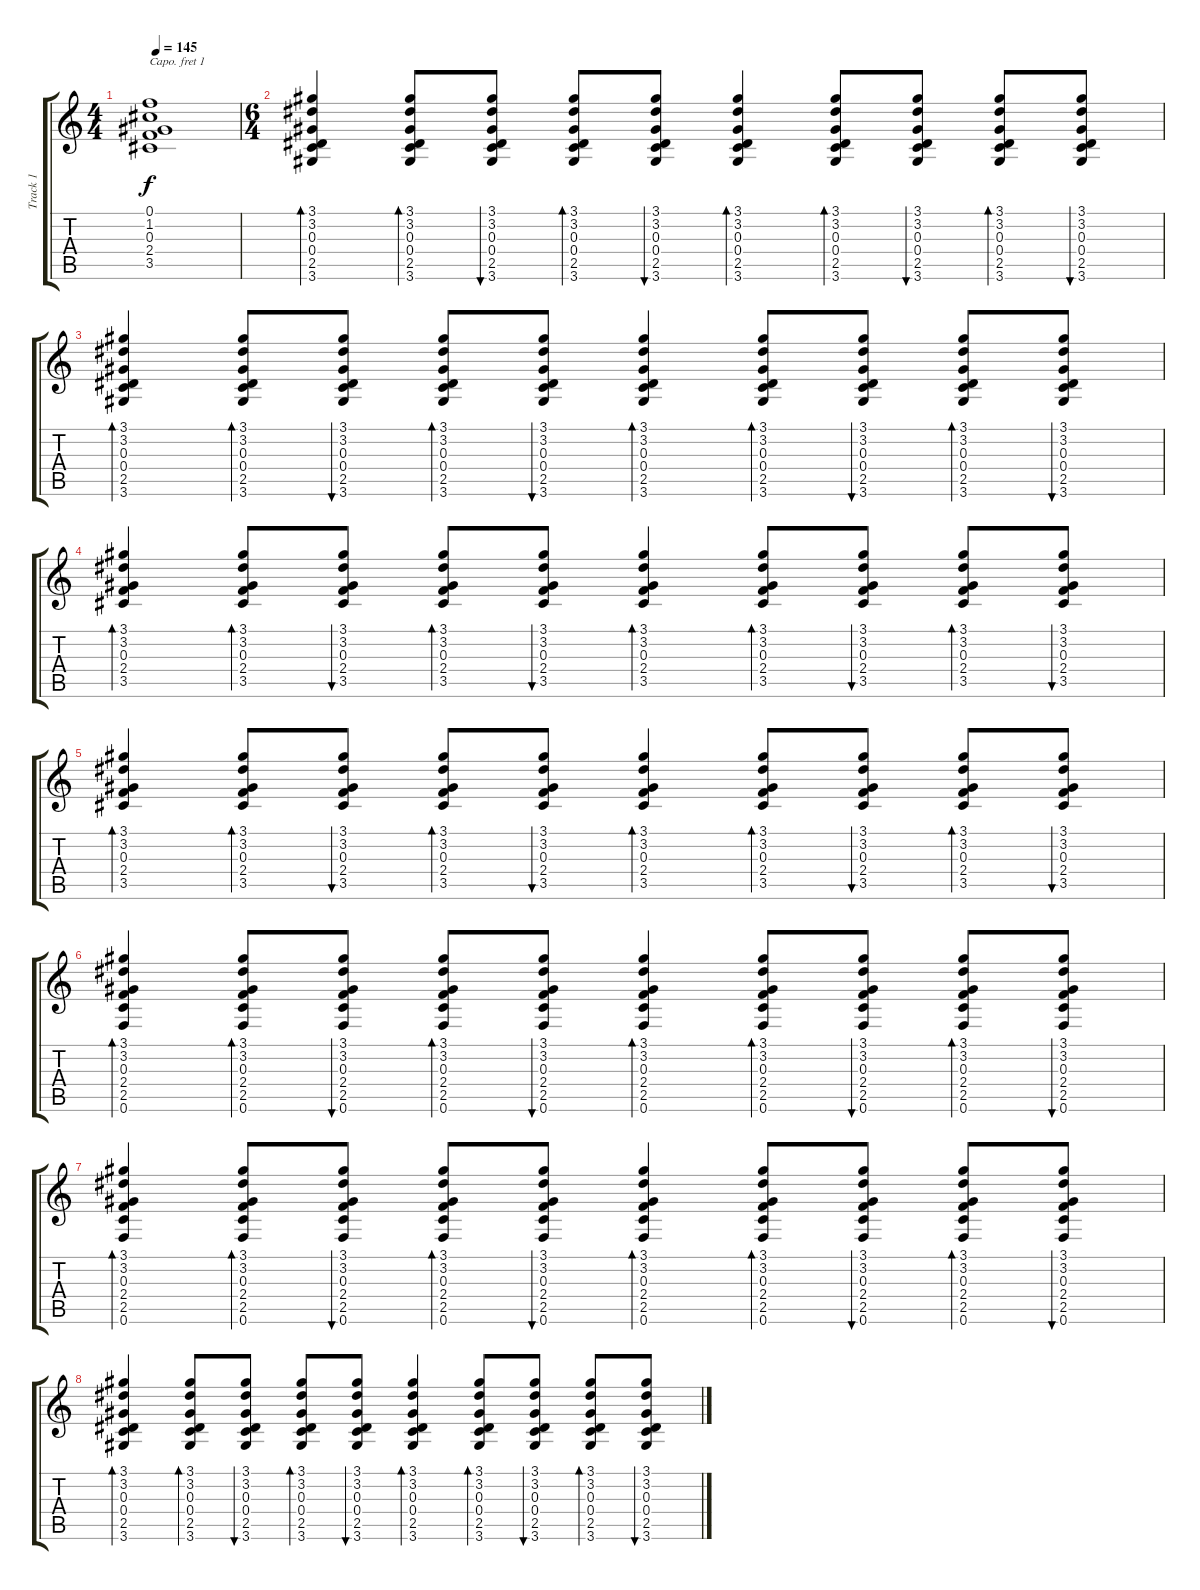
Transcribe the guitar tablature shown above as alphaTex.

\track ("Track 1" "Track 1") {instrument acousticguitarsteel}
\staff {score tabs}
\capo 1
\tuning (E4 B3 G3 D3 A2 E2) {hide}
\ts (4 4)
\tempo 145
\clef g2
\ks c
(0.1 1.2 0.3 2.4 3.5).1{dy f} |
\ts (6 4)
(3.1 3.2 0.3 0.4 2.5 3.6).4{bd 60} (3.1 3.2 0.3 0.4 2.5 3.6).8{bd 60} (3.1 3.2 0.3 0.4 2.5 3.6).8{bu 60} (3.1 3.2 0.3 0.4 2.5 3.6).8{bd 60} (3.1 3.2 0.3 0.4 2.5 3.6).8{bu 60} (3.1 3.2 0.3 0.4 2.5 3.6).4{bd 60} (3.1 3.2 0.3 0.4 2.5 3.6).8{bd 60} (3.1 3.2 0.3 0.4 2.5 3.6).8{bu 60} (3.1 3.2 0.3 0.4 2.5 3.6).8{bd 60} (3.1 3.2 0.3 0.4 2.5 3.6).8{bu 60} |
(3.1 3.2 0.3 0.4 2.5 3.6).4{bd 60} (3.1 3.2 0.3 0.4 2.5 3.6).8{bd 60} (3.1 3.2 0.3 0.4 2.5 3.6).8{bu 60} (3.1 3.2 0.3 0.4 2.5 3.6).8{bd 60} (3.1 3.2 0.3 0.4 2.5 3.6).8{bu 60} (3.1 3.2 0.3 0.4 2.5 3.6).4{bd 60} (3.1 3.2 0.3 0.4 2.5 3.6).8{bd 60} (3.1 3.2 0.3 0.4 2.5 3.6).8{bu 60} (3.1 3.2 0.3 0.4 2.5 3.6).8{bd 60} (3.1 3.2 0.3 0.4 2.5 3.6).8{bu 60} |
(3.1 3.2 0.3 2.4 3.5).4{bd 60} (3.1 3.2 0.3 2.4 3.5).8{bd 60} (3.1 3.2 0.3 2.4 3.5).8{bu 60} (3.1 3.2 0.3 2.4 3.5).8{bd 60} (3.1 3.2 0.3 2.4 3.5).8{bu 60} (3.1 3.2 0.3 2.4 3.5).4{bd 60} (3.1 3.2 0.3 2.4 3.5).8{bd 60} (3.1 3.2 0.3 2.4 3.5).8{bu 60} (3.1 3.2 0.3 2.4 3.5).8{bd 60} (3.1 3.2 0.3 2.4 3.5).8{bu 60} |
(3.1 3.2 0.3 2.4 3.5).4{bd 60} (3.1 3.2 0.3 2.4 3.5).8{bd 60} (3.1 3.2 0.3 2.4 3.5).8{bu 60} (3.1 3.2 0.3 2.4 3.5).8{bd 60} (3.1 3.2 0.3 2.4 3.5).8{bu 60} (3.1 3.2 0.3 2.4 3.5).4{bd 60} (3.1 3.2 0.3 2.4 3.5).8{bd 60} (3.1 3.2 0.3 2.4 3.5).8{bu 60} (3.1 3.2 0.3 2.4 3.5).8{bd 60} (3.1 3.2 0.3 2.4 3.5).8{bu 60} |
(3.1 3.2 0.3 2.4 2.5 0.6).4{bd 60} (3.1 3.2 0.3 2.4 2.5 0.6).8{bd 60} (3.1 3.2 0.3 2.4 2.5 0.6).8{bu 60} (3.1 3.2 0.3 2.4 2.5 0.6).8{bd 60} (3.1 3.2 0.3 2.4 2.5 0.6).8{bu 60} (3.1 3.2 0.3 2.4 2.5 0.6).4{bd 60} (3.1 3.2 0.3 2.4 2.5 0.6).8{bd 60} (3.1 3.2 0.3 2.4 2.5 0.6).8{bu 60} (3.1 3.2 0.3 2.4 2.5 0.6).8{bd 60} (3.1 3.2 0.3 2.4 2.5 0.6).8{bu 60} |
(3.1 3.2 0.3 2.4 2.5 0.6).4{bd 60} (3.1 3.2 0.3 2.4 2.5 0.6).8{bd 60} (3.1 3.2 0.3 2.4 2.5 0.6).8{bu 60} (3.1 3.2 0.3 2.4 2.5 0.6).8{bd 60} (3.1 3.2 0.3 2.4 2.5 0.6).8{bu 60} (3.1 3.2 0.3 2.4 2.5 0.6).4{bd 60} (3.1 3.2 0.3 2.4 2.5 0.6).8{bd 60 beam Up} (3.1 3.2 0.3 2.4 2.5 0.6).8{bu 60 beam Up} (3.1 3.2 0.3 2.4 2.5 0.6).8{bd 60 beam Up} (3.1 3.2 0.3 2.4 2.5 0.6).8{bu 60 beam Up} |
(3.1 3.2 0.3 0.4 2.5 3.6).4{bd 60} (3.1 3.2 0.3 0.4 2.5 3.6).8{bd 60} (3.1 3.2 0.3 0.4 2.5 3.6).8{bu 60} (3.1 3.2 0.3 0.4 2.5 3.6).8{bd 60} (3.1 3.2 0.3 0.4 2.5 3.6).8{bu 60} (3.1 3.2 0.3 0.4 2.5 3.6).4{bd 60} (3.1 3.2 0.3 0.4 2.5 3.6).8{bd 60} (3.1 3.2 0.3 0.4 2.5 3.6).8{bu 60} (3.1 3.2 0.3 0.4 2.5 3.6).8{bd 60} (3.1 3.2 0.3 0.4 2.5 3.6).8{bu 60}
